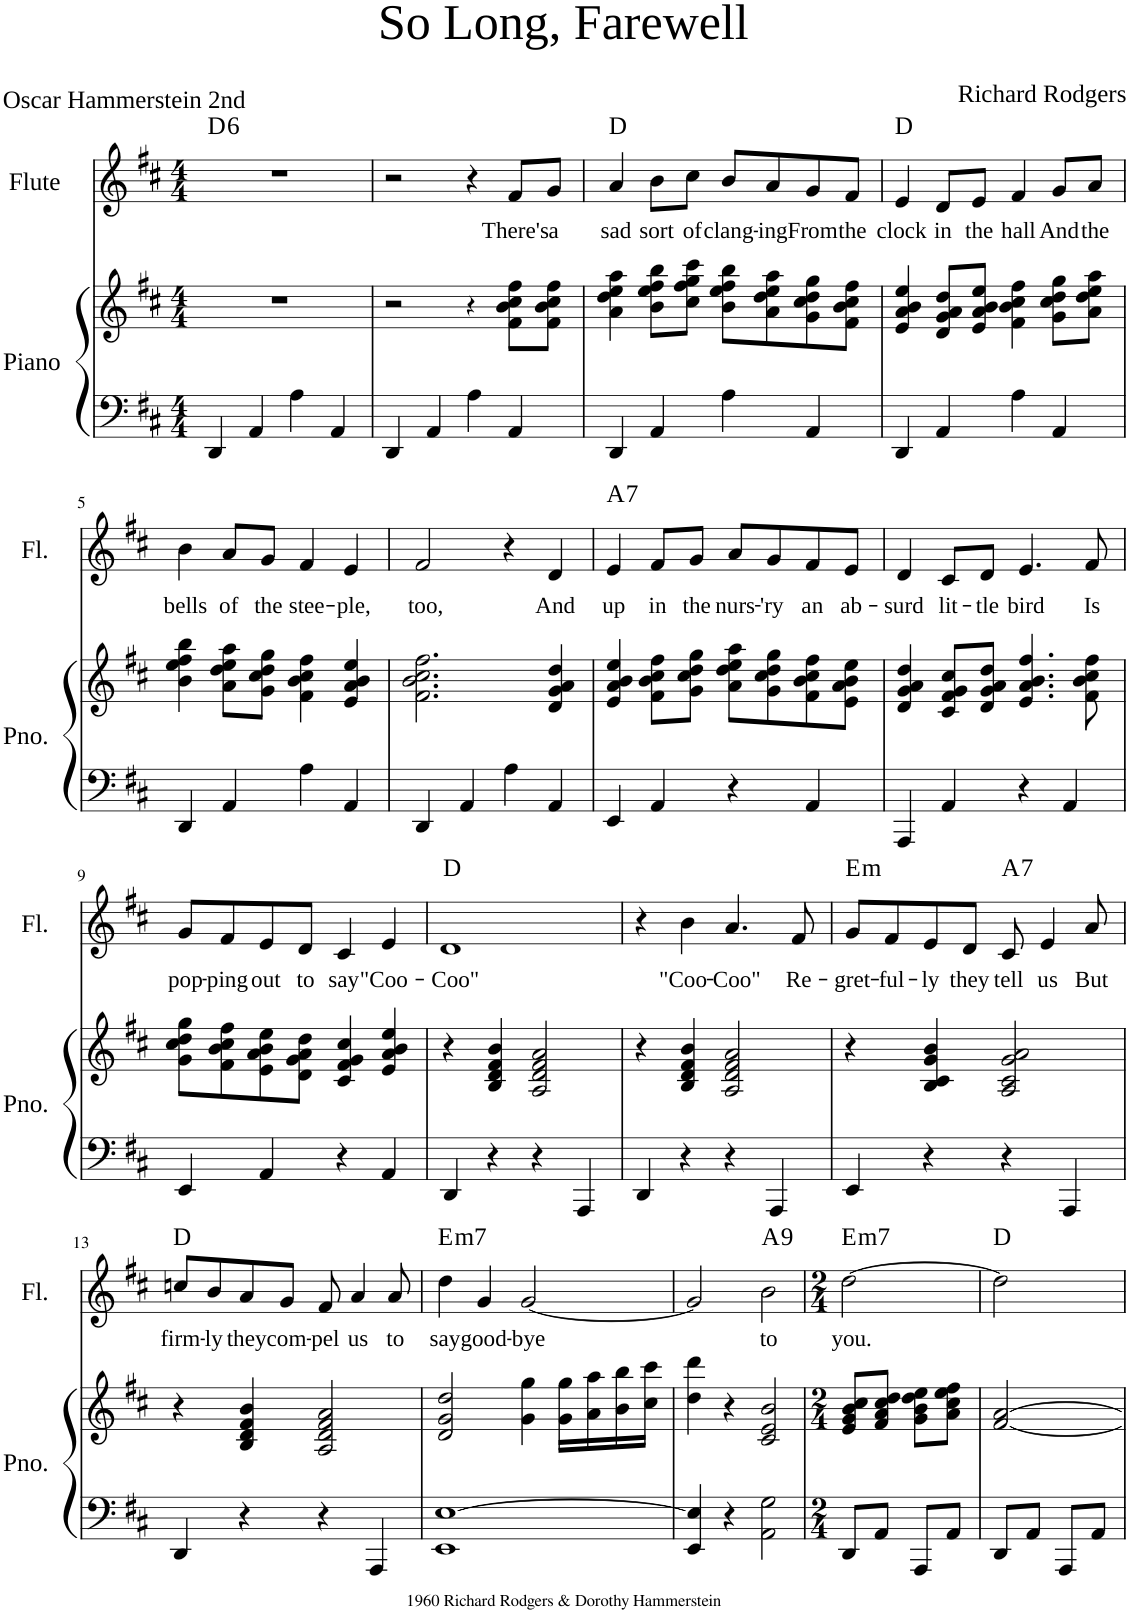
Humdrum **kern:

**kern	**kern	**kern	**text	**harte
*part2	*part2	*part1	*part1	*part1
*staff3	*staff2	*staff1	*staff1	*
*I"Piano	*	*I"Flute	*	*
*I'Pno.	*	*I'Fl.	*	*
*clefF4	*clefG2	*clefG2	*	*
*k[f#c#]	*k[f#c#]	*k[f#c#]	*	*
*M4/4	*M4/4	*M4/4	*	*
=1	=1	=1	=1	=1
!	!	!	!	!LO:H:kt=6
4DD/	1r	1r	.	D:maj6
4AA/	.	.	.	.
4A\	.	.	.	.
4AA/	.	.	.	.
=2	=2	=2	=2	=2
4DD/	2r	2r	.	.
4AA/	.	.	.	.
4A\	4r	4r	.	.
!	!	!	!LO:LY:b	!
4AA/	8f#\ 8b\ 8cc#\ 8ff#\L	8f#/L	There's	.
!	!	!	!LO:LY:b	!
.	8f#\ 8b\ 8cc#\ 8ff#\J	8g/J	a	.
=3	=3	=3	=3	=3
!	!	!	!LO:LY:b	!
4DD/	4a\ 4dd\ 4ee\ 4aa\	4a/	sad	D:maj
!	!	!	!LO:LY:b	!
4AA/	8b\ 8ee\ 8ff#\ 8bb\L	8b\L	sort	.
!	!	!	!LO:LY:b	!
.	8cc#\ 8ff#\ 8gg\ 8ccc#\J	8cc#\J	of	.
!	!	!	!LO:LY:b	!
4A\	8b\ 8ee\ 8ff#\ 8bb\L	8b/L	clang-	.
!	!	!	!LO:LY:b	!
.	8a\ 8dd\ 8ee\ 8aa\	8a/	-ing	.
!	!	!	!LO:LY:b	!
4AA/	8g\ 8cc#\ 8dd\ 8gg\	8g/	From	.
!	!	!	!LO:LY:b	!
.	8f#\ 8b\ 8cc#\ 8ff#\J	8f#/J	the	.
=4	=4	=4	=4	=4
!	!	!	!LO:LY:b	!
4DD/	4e/ 4a/ 4b/ 4ee/	4e/	clock	D:maj
!	!	!	!LO:LY:b	!
4AA/	8d/ 8g/ 8a/ 8dd/L	8d/L	in	.
!	!	!	!LO:LY:b	!
.	8e/ 8a/ 8b/ 8ee/J	8e/J	the	.
!	!	!	!LO:LY:b	!
4A\	4f#\ 4b\ 4cc#\ 4ff#\	4f#/	hall	.
!	!	!	!LO:LY:b	!
4AA/	8g\ 8cc#\ 8dd\ 8gg\L	8g/L	And	.
!	!	!	!LO:LY:b	!
.	8a\ 8dd\ 8ee\ 8aa\J	8a/J	the	.
!!LO:LB:g=z
=5	=5	=5	=5	=5
!	!	!	!LO:LY:b	!
4DD/	4b\ 4ee\ 4ff#\ 4bb\	4b\	bells	.
!	!	!	!LO:LY:b	!
4AA/	8a\ 8dd\ 8ee\ 8aa\L	8a/L	of	.
!	!	!	!LO:LY:b	!
.	8g\ 8cc#\ 8dd\ 8gg\J	8g/J	the	.
!	!	!	!LO:LY:b	!
4A\	4f#\ 4b\ 4cc#\ 4ff#\	4f#/	stee-	.
!	!	!	!LO:LY:b	!
4AA/	4e/ 4a/ 4b/ 4ee/	4e/	-ple,	.
=6	=6	=6	=6	=6
!	!	!	!LO:LY:b	!
4DD/	2.f#\ 2.b\ 2.cc#\ 2.ff#\	2f#/	too,	.
4AA/	.	.	.	.
4A\	.	4r	.	.
!	!	!	!LO:LY:b	!
4AA/	4d/ 4g/ 4a/ 4dd/	4d/	And	.
=7	=7	=7	=7	=7
!	!	!	!LO:LY:b	!LO:H:kt=7
4EE/	4e/ 4a/ 4b/ 4ee/	4e/	up	A:7
!	!	!	!LO:LY:b	!
4AA/	8f#\ 8b\ 8cc#\ 8ff#\L	8f#/L	in	.
!	!	!	!LO:LY:b	!
.	8g\ 8cc#\ 8dd\ 8gg\J	8g/J	the	.
!	!	!	!LO:LY:b	!
4r	8a\ 8dd\ 8ee\ 8aa\L	8a/L	nurs-	.
!	!	!	!LO:LY:b	!
.	8g\ 8cc#\ 8dd\ 8gg\	8g/	-'ry	.
!	!	!	!LO:LY:b	!
4AA/	8f#\ 8b\ 8cc#\ 8ff#\	8f#/	an	.
!	!	!	!LO:LY:b	!
.	8e\ 8a\ 8b\ 8ee\J	8e/J	ab-	.
=8	=8	=8	=8	=8
!	!	!	!LO:LY:b	!
4AAA/	4d/ 4g/ 4a/ 4dd/	4d/	-surd	.
!	!	!	!LO:LY:b	!
4AA/	8c#/ 8f#/ 8g/ 8cc#/L	8c#/L	lit-	.
!	!	!	!LO:LY:b	!
.	8d/ 8g/ 8a/ 8dd/J	8d/J	-tle	.
!	!	!	!LO:LY:b	!
4r	4.e/ 4.a/ 4.b/ 4.ff#/	4.e/	bird	.
4AA/	.	.	.	.
!	!	!	!LO:LY:b	!
.	8f#\ 8b\ 8cc#\ 8ff#\	8f#/	Is	.
!!LO:LB:g=z
=9	=9	=9	=9	=9
!	!	!	!LO:LY:b	!
4EE/	8g\ 8cc#\ 8dd\ 8gg\L	8g/L	pop-	.
!	!	!	!LO:LY:b	!
.	8f#\ 8b\ 8cc#\ 8ff#\	8f#/	-ping	.
!	!	!	!LO:LY:b	!
4AA/	8e\ 8a\ 8b\ 8ee\	8e/	out	.
!	!	!	!LO:LY:b	!
.	8d\ 8g\ 8a\ 8dd\J	8d/J	to	.
!	!	!	!LO:LY:b	!
4r	4c#/ 4f#/ 4g/ 4cc#/	4c#/	say	.
!	!	!	!LO:LY:b	!
4AA/	4e/ 4a/ 4b/ 4ee/	4e/	"Coo-	.
=10	=10	=10	=10	=10
!	!	!	!LO:LY:b	!
4DD/	4r	1d	-Coo"	D:maj
4r	4B/ 4d/ 4f#/ 4b/	.	.	.
4r	2A/ 2d/ 2f#/ 2a/	.	.	.
4AAA/	.	.	.	.
=11	=11	=11	=11	=11
4DD/	4r	4r	.	.
!	!	!	!LO:LY:b	!
4r	4B/ 4d/ 4f#/ 4b/	4b\	"Coo-	.
!	!	!	!LO:LY:b	!
4r	2A/ 2d/ 2f#/ 2a/	4.a/	-Coo"	.
4AAA/	.	.	.	.
!	!	!	!LO:LY:b	!
.	.	8f#/	Re-	.
=12	=12	=12	=12	=12
!	!	!	!LO:LY:b	!LO:H:kt=m
4EE/	4r	8g/L	-gret-	E:min
!	!	!	!LO:LY:b	!
.	.	8f#/	-ful-	.
!	!	!	!LO:LY:b	!
4r	4B/ 4c#/ 4g/ 4b/	8e/	-ly	.
!	!	!	!LO:LY:b	!
.	.	8d/J	they	.
!	!	!	!LO:LY:b	!LO:H:kt=7
4r	2A/ 2c#/ 2g/ 2a/	8c#/	tell	A:7
!	!	!	!LO:LY:b	!
.	.	4e/	us	.
4AAA/	.	.	.	.
!	!	!	!LO:LY:b	!
.	.	8a/	But	.
!!LO:LB:g=z
=13	=13	=13	=13	=13
!	!	!	!LO:LY:b	!
4DD/	4r	8ccn/L	firm-	D:maj
!	!	!	!LO:LY:b	!
.	.	8b/	-ly	.
!	!	!	!LO:LY:b	!
4r	4B/ 4d/ 4f#/ 4b/	8a/	they	.
!	!	!	!LO:LY:b	!
.	.	8g/J	com-	.
!	!	!	!LO:LY:b	!
4r	2A/ 2d/ 2f#/ 2a/	8f#/	-pel	.
!	!	!	!LO:LY:b	!
.	.	4a/	us	.
4AAA/	.	.	.	.
!	!	!	!LO:LY:b	!
.	.	8a/	to	.
=14	=14	=14	=14	=14
!	!	!	!LO:LY:b	!LO:H:kt=m7
1EE [1E	2d/ 2g/ 2dd/	4dd\	say	E:min7
!	!	!	!LO:LY:b	!
.	.	4g/	good-	.
!	!	!	!LO:LY:b	!
.	4g\ 4gg\	[2g/	-bye	.
.	16g\ 16gg\LL	.	.	.
.	16a\ 16aa\	.	.	.
.	16b\ 16bb\	.	.	.
.	16cc#\ 16ccc#\JJ	.	.	.
=15	=15	=15	=15	=15
4EE/ 4E/]	4dd\ 4ddd\	2g/]	.	.
4r	4r	.	.	.
!	!	!	!LO:LY:b	!LO:H:kt=9
2AA\ 2G\	2c#/ 2e/ 2b/	2b\	to	A:9
=16	=16	=16	=16	=16
*M2/4	*M2/4	*M2/4	*	*
!	!	!	!LO:LY:b	!LO:H:kt=m7
8DD/L	8e/ 8g/ 8b/ 8cc#/L	[2dd\	you.	E:min7
8AA/J	8f#/ 8a/ 8cc#/ 8dd/J	.	.	.
8AAA/L	8g\ 8b\ 8dd\ 8ee\L	.	.	.
8AA/J	8a\ 8cc#\ 8ee\ 8ff#\J	.	.	.
=17	=17	=17	=17	=17
8DD/L	[2f#/ [2a/	2dd\]	.	D:maj
8AA/J	.	.	.	.
8AAA/L	.	.	.	.
8AA/J	.	.	.	.
=	=	=	=	=
*-	*-	*-	*-	*-
